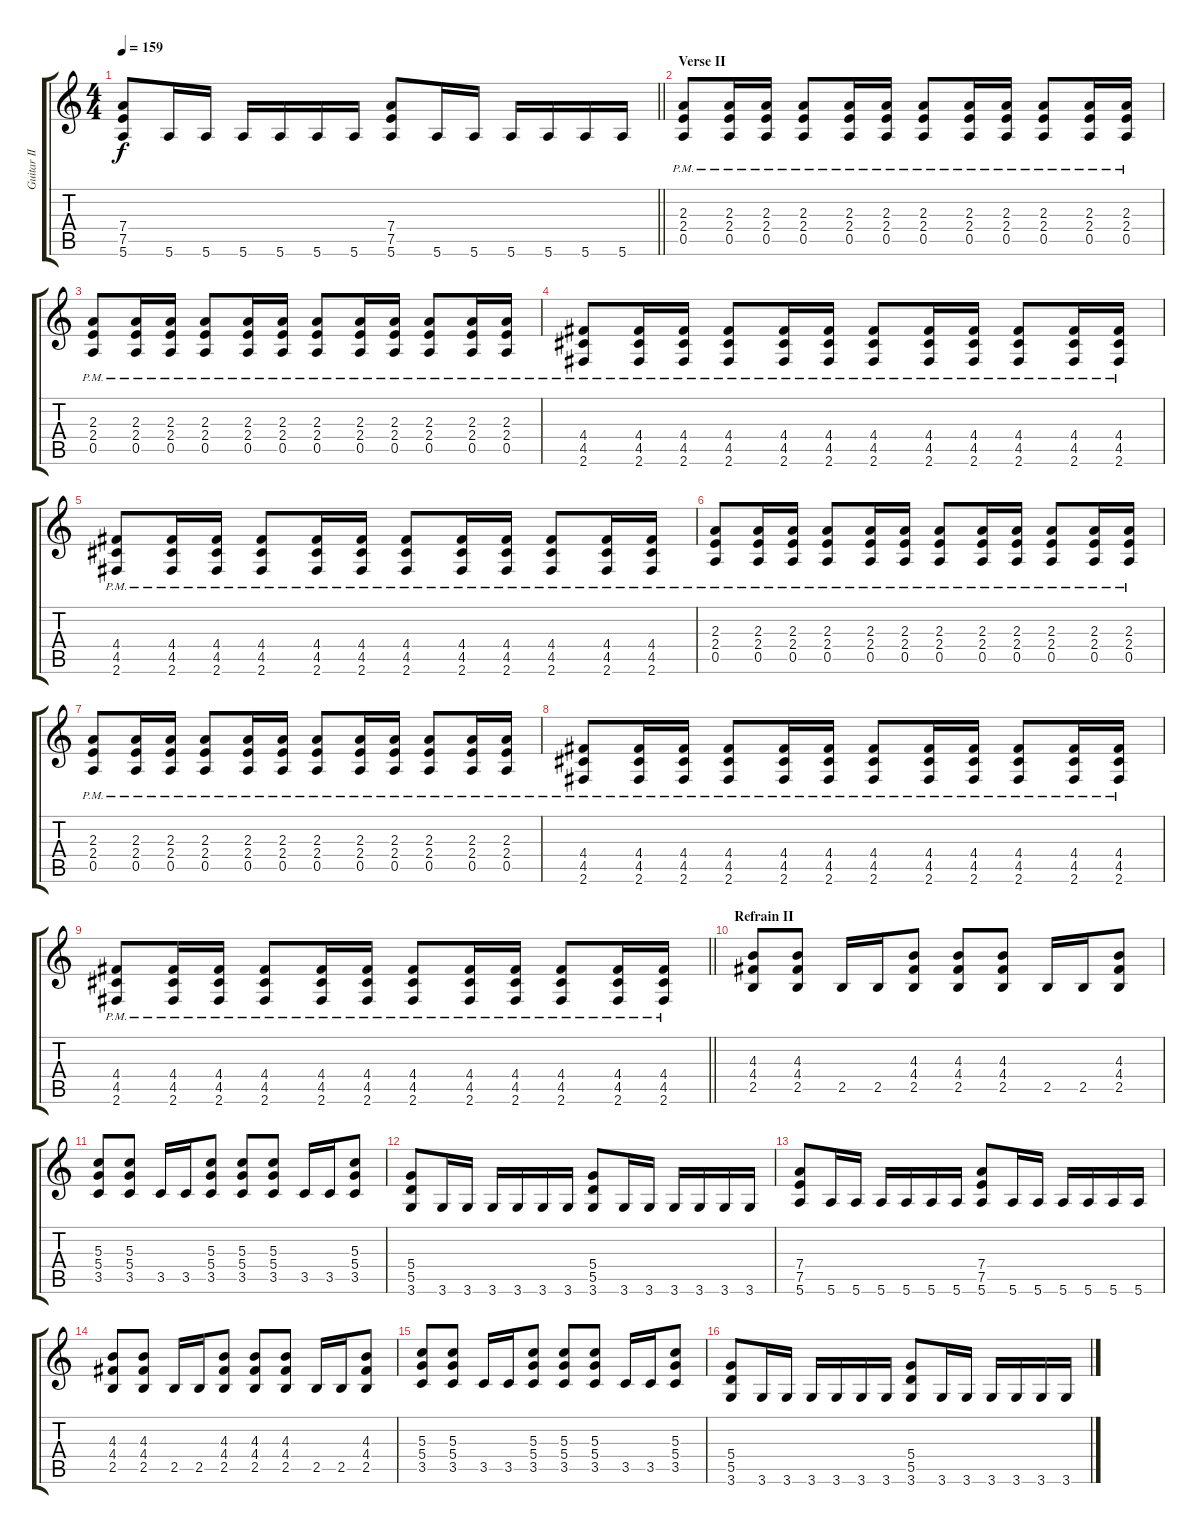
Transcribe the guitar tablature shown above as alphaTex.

\track ("Guitar II" "Guitar II") {instrument distortionguitar}
\staff {score tabs}
\tuning (E4 B3 G3 D3 A2 E2) {hide}
\ts (4 4)
\tempo 159
\clef g2
\barLineRight lightlight
\ks c
(7.4 7.5 5.6).8{dy f} 5.6.16 5.6.16 5.6.16 5.6.16 5.6.16 5.6.16 (7.4 7.5 5.6).8 5.6.16 5.6.16 5.6.16 5.6.16 5.6.16 5.6.16 |
\section ("" "Verse II")
(2.3{pm} 2.4{pm} 0.5{pm}).8 (2.3{pm} 2.4{pm} 0.5{pm}).16 (2.3{pm} 2.4{pm} 0.5{pm}).16 (2.3{pm} 2.4{pm} 0.5{pm}).8 (2.3{pm} 2.4{pm} 0.5{pm}).16 (2.3{pm} 2.4{pm} 0.5{pm}).16 (2.3{pm} 2.4{pm} 0.5{pm}).8 (2.3{pm} 2.4{pm} 0.5{pm}).16 (2.3{pm} 2.4{pm} 0.5{pm}).16 (2.3{pm} 2.4{pm} 0.5{pm}).8 (2.3{pm} 2.4{pm} 0.5{pm}).16 (2.3{pm} 2.4{pm} 0.5{pm}).16 |
(2.3{pm} 2.4{pm} 0.5{pm}).8 (2.3{pm} 2.4{pm} 0.5{pm}).16 (2.3{pm} 2.4{pm} 0.5{pm}).16 (2.3{pm} 2.4{pm} 0.5{pm}).8 (2.3{pm} 2.4{pm} 0.5{pm}).16 (2.3{pm} 2.4{pm} 0.5{pm}).16 (2.3{pm} 2.4{pm} 0.5{pm}).8 (2.3{pm} 2.4{pm} 0.5{pm}).16 (2.3{pm} 2.4{pm} 0.5{pm}).16 (2.3{pm} 2.4{pm} 0.5{pm}).8 (2.3{pm} 2.4{pm} 0.5{pm}).16 (2.3{pm} 2.4{pm} 0.5{pm}).16 |
(4.4{pm} 4.5{pm} 2.6{pm}).8 (4.4{pm} 4.5{pm} 2.6{pm}).16 (4.4{pm} 4.5{pm} 2.6{pm}).16 (4.4{pm} 4.5{pm} 2.6{pm}).8 (4.4{pm} 4.5{pm} 2.6{pm}).16 (4.4{pm} 4.5{pm} 2.6{pm}).16 (4.4{pm} 4.5{pm} 2.6{pm}).8 (4.4{pm} 4.5{pm} 2.6{pm}).16 (4.4{pm} 4.5{pm} 2.6{pm}).16 (4.4{pm} 4.5{pm} 2.6{pm}).8 (4.4{pm} 4.5{pm} 2.6{pm}).16 (4.4{pm} 4.5{pm} 2.6{pm}).16 |
(4.4{pm} 4.5{pm} 2.6{pm}).8 (4.4{pm} 4.5{pm} 2.6{pm}).16 (4.4{pm} 4.5{pm} 2.6{pm}).16 (4.4{pm} 4.5{pm} 2.6{pm}).8 (4.4{pm} 4.5{pm} 2.6{pm}).16 (4.4{pm} 4.5{pm} 2.6{pm}).16 (4.4{pm} 4.5{pm} 2.6{pm}).8 (4.4{pm} 4.5{pm} 2.6{pm}).16 (4.4{pm} 4.5{pm} 2.6{pm}).16 (4.4{pm} 4.5{pm} 2.6{pm}).8 (4.4{pm} 4.5{pm} 2.6{pm}).16 (4.4{pm} 4.5{pm} 2.6{pm}).16 |
(2.3{pm} 2.4{pm} 0.5{pm}).8 (2.3{pm} 2.4{pm} 0.5{pm}).16 (2.3{pm} 2.4{pm} 0.5{pm}).16 (2.3{pm} 2.4{pm} 0.5{pm}).8 (2.3{pm} 2.4{pm} 0.5{pm}).16 (2.3{pm} 2.4{pm} 0.5{pm}).16 (2.3{pm} 2.4{pm} 0.5{pm}).8 (2.3{pm} 2.4{pm} 0.5{pm}).16 (2.3{pm} 2.4{pm} 0.5{pm}).16 (2.3{pm} 2.4{pm} 0.5{pm}).8 (2.3{pm} 2.4{pm} 0.5{pm}).16 (2.3{pm} 2.4{pm} 0.5{pm}).16 |
(2.3{pm} 2.4{pm} 0.5{pm}).8 (2.3{pm} 2.4{pm} 0.5{pm}).16 (2.3{pm} 2.4{pm} 0.5{pm}).16 (2.3{pm} 2.4{pm} 0.5{pm}).8 (2.3{pm} 2.4{pm} 0.5{pm}).16 (2.3{pm} 2.4{pm} 0.5{pm}).16 (2.3{pm} 2.4{pm} 0.5{pm}).8 (2.3{pm} 2.4{pm} 0.5{pm}).16 (2.3{pm} 2.4{pm} 0.5{pm}).16 (2.3{pm} 2.4{pm} 0.5{pm}).8 (2.3{pm} 2.4{pm} 0.5{pm}).16 (2.3{pm} 2.4{pm} 0.5{pm}).16 |
(4.4{pm} 4.5{pm} 2.6{pm}).8 (4.4{pm} 4.5{pm} 2.6{pm}).16 (4.4{pm} 4.5{pm} 2.6{pm}).16 (4.4{pm} 4.5{pm} 2.6{pm}).8 (4.4{pm} 4.5{pm} 2.6{pm}).16 (4.4{pm} 4.5{pm} 2.6{pm}).16 (4.4{pm} 4.5{pm} 2.6{pm}).8 (4.4{pm} 4.5{pm} 2.6{pm}).16 (4.4{pm} 4.5{pm} 2.6{pm}).16 (4.4{pm} 4.5{pm} 2.6{pm}).8 (4.4{pm} 4.5{pm} 2.6{pm}).16 (4.4{pm} 4.5{pm} 2.6{pm}).16 |
\barLineRight lightlight
(4.4{pm} 4.5{pm} 2.6{pm}).8 (4.4{pm} 4.5{pm} 2.6{pm}).16 (4.4{pm} 4.5{pm} 2.6{pm}).16 (4.4{pm} 4.5{pm} 2.6{pm}).8 (4.4{pm} 4.5{pm} 2.6{pm}).16 (4.4{pm} 4.5{pm} 2.6{pm}).16 (4.4{pm} 4.5{pm} 2.6{pm}).8 (4.4{pm} 4.5{pm} 2.6{pm}).16 (4.4{pm} 4.5{pm} 2.6{pm}).16 (4.4{pm} 4.5{pm} 2.6{pm}).8 (4.4{pm} 4.5{pm} 2.6{pm}).16 (4.4{pm} 4.5{pm} 2.6{pm}).16 |
\section ("" "Refrain II")
(4.3 4.4 2.5).8 (4.3 4.4 2.5).8 2.5.16 2.5.16 (4.3 4.4 2.5).8 (4.3 4.4 2.5).8 (4.3 4.4 2.5).8 2.5.16 2.5.16 (4.3 4.4 2.5).8 |
(5.3 5.4 3.5).8 (5.3 5.4 3.5).8 3.5.16 3.5.16 (5.3 5.4 3.5).8 (5.3 5.4 3.5).8 (5.3 5.4 3.5).8 3.5.16 3.5.16 (5.3 5.4 3.5).8 |
(5.4 5.5 3.6).8 3.6.16 3.6.16 3.6.16 3.6.16 3.6.16 3.6.16 (5.4 5.5 3.6).8 3.6.16 3.6.16 3.6.16 3.6.16 3.6.16 3.6.16 |
(7.4 7.5 5.6).8 5.6.16 5.6.16 5.6.16 5.6.16 5.6.16 5.6.16 (7.4 7.5 5.6).8 5.6.16 5.6.16 5.6.16 5.6.16 5.6.16 5.6.16 |
(4.3 4.4 2.5).8 (4.3 4.4 2.5).8 2.5.16 2.5.16 (4.3 4.4 2.5).8 (4.3 4.4 2.5).8 (4.3 4.4 2.5).8 2.5.16 2.5.16 (4.3 4.4 2.5).8 |
(5.3 5.4 3.5).8 (5.3 5.4 3.5).8 3.5.16 3.5.16 (5.3 5.4 3.5).8 (5.3 5.4 3.5).8 (5.3 5.4 3.5).8 3.5.16 3.5.16 (5.3 5.4 3.5).8 |
(5.4 5.5 3.6).8 3.6.16 3.6.16 3.6.16 3.6.16 3.6.16 3.6.16 (5.4 5.5 3.6).8 3.6.16 3.6.16 3.6.16 3.6.16 3.6.16 3.6.16
